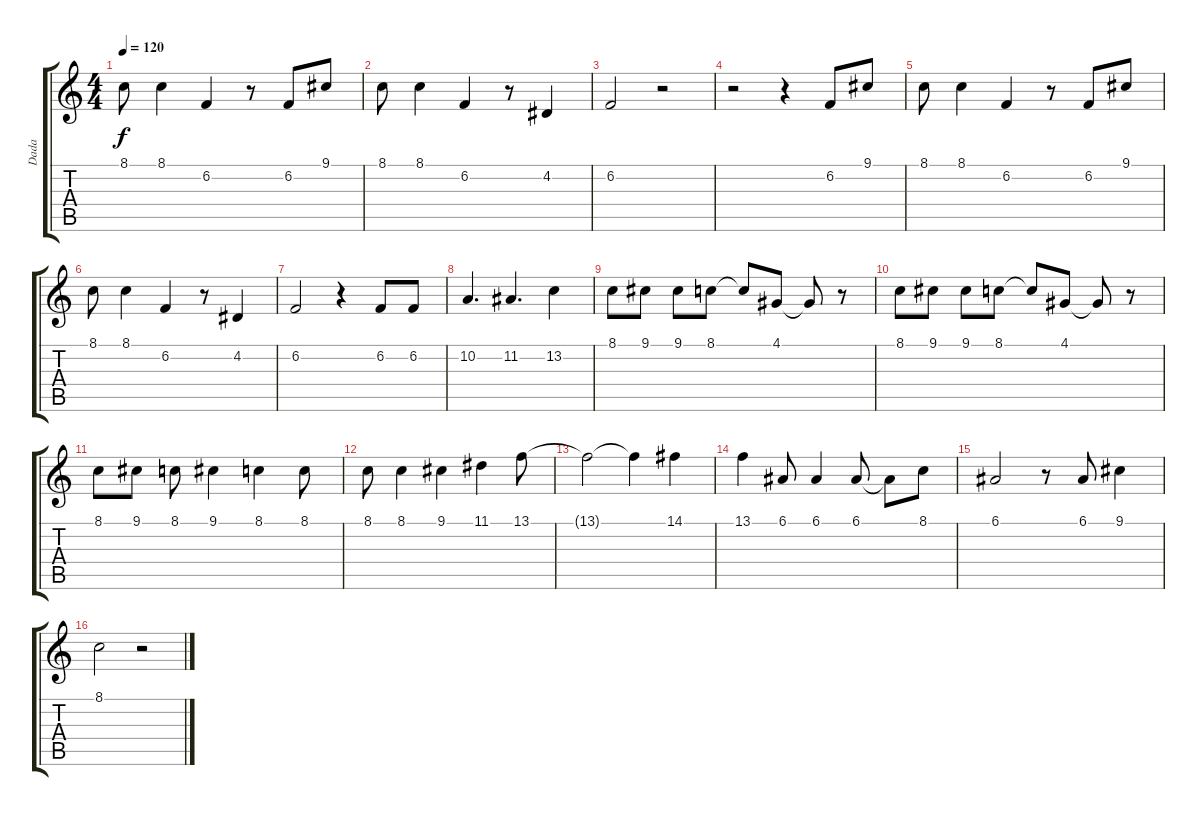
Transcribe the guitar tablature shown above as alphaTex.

\track ("Dada" "Dada") {instrument voiceoohs}
\staff {score tabs}
\tuning (E4 B3 G3 D3 A2 E2) {hide}
\ts (4 4)
\tempo 120
\clef g2
\ks c
8.1.8{dy f} 8.1.4 6.2.4 r.8 6.2.8 9.1.8 |
8.1.8 8.1.4 6.2.4 r.8 4.2.4 |
6.2.2 r.2 |
r.2 r.4 6.2.8 9.1.8 |
8.1.8 8.1.4 6.2.4 r.8 6.2.8 9.1.8 |
8.1.8 8.1.4 6.2.4 r.8 4.2.4 |
6.2.2 r.4 6.2.8 6.2.8 |
10.2.4{d} 11.2.4{d} 13.2.4 |
8.1.8 9.1.8 9.1.8 8.1.8 8.1{t}.8 4.1.8 4.1{t}.8 r.8 |
8.1.8 9.1.8 9.1.8 8.1.8 8.1{t}.8 4.1.8 4.1{t}.8 r.8 |
8.1.8 9.1.8 8.1.8 9.1.4 8.1.4 8.1.8 |
8.1.8 8.1.4 9.1.4 11.1.4 13.1.8 |
13.1{t}.2 13.1{t}.4 14.1.4 |
13.1.4 6.1.8 6.1.4 6.1.8 6.1{t}.8 8.1.8 |
6.1.2 r.8 6.1.8 9.1.4 |
8.1.2 r.2
